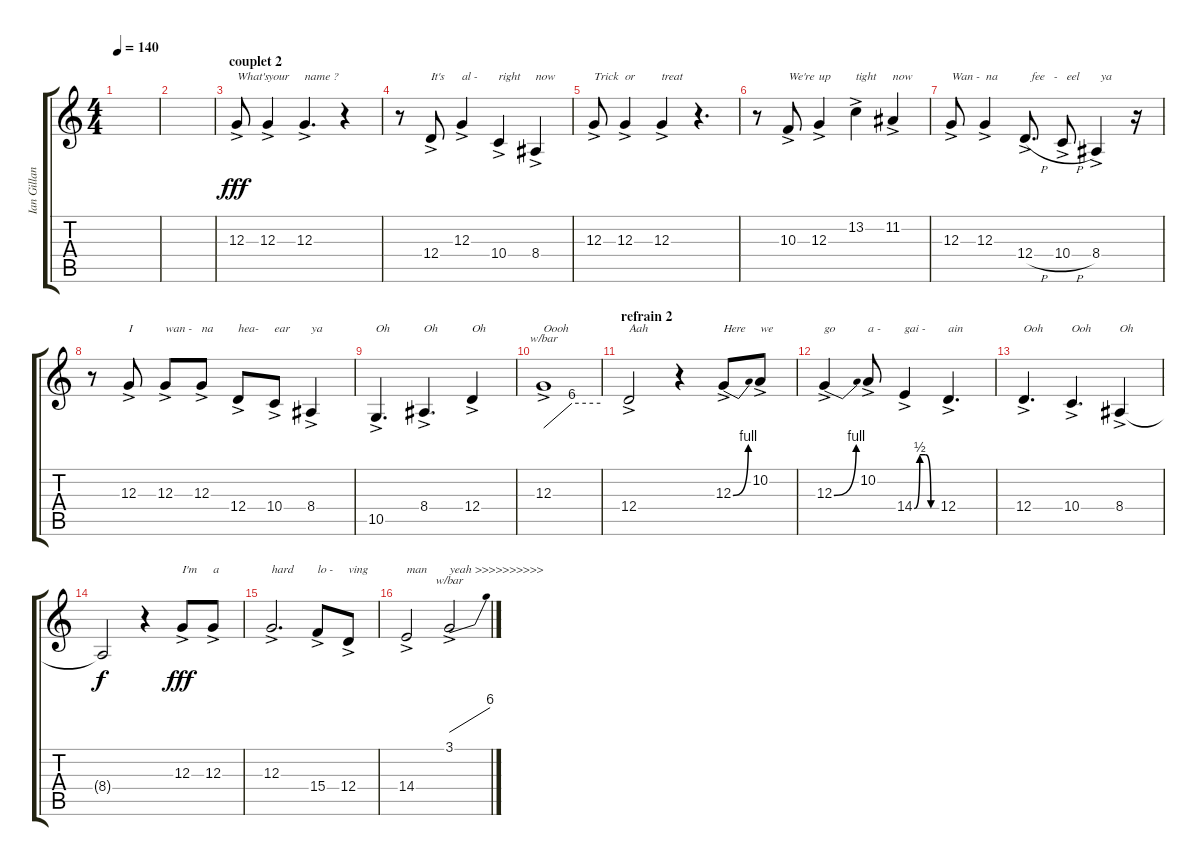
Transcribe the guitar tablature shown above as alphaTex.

\track ("Ian Gillan" "Ian Gillan") {instrument tenorsax}
\staff {score tabs}
\tuning (E4 B3 G3 D3 A2 E2) {hide}
\ts (4 4)
\tempo 140
\clef g2
\ks c
|
|
\section ("" "couplet 2")
12.3{ac}.8{txt "What's" dy fff} 12.3{ac}.4{txt "your"} 12.3{ac}.4{d txt "name ?"} r.4 |
r.8 12.4{ac}.8{txt "It's"} 12.3{ac}.4{txt "al -"} 10.4{ac}.4{txt "right"} 8.4{ac}.4{txt "now"} |
12.3{ac}.8{txt "Trick"} 12.3{ac}.4{txt "or"} 12.3{ac}.4{txt "treat"} r.4{d} |
r.8 10.3{ac}.8{txt "We're"} 12.3{ac}.4{txt "up"} 13.2{ac}.4{txt "tight"} 11.2{ac}.4{txt "now"} |
12.3{ac}.8{txt "Wan -  na           fee   -   eel       ya"} 12.3{ac}.4 12.4{h ac}.8{d} 10.4{h ac}.8 8.4{ac}.4 r.16 |
r.8 12.3{ac}.8{txt "I"} 12.3{ac}.8{txt "wan -"} 12.3{ac}.8{txt "na"} 12.4{ac}.8{txt "hea- "} 10.4{ac}.8{txt "ear"} 8.4{ac}.4{txt "ya"} |
10.5{ac}.4{d txt "Oh"} 8.4{ac}.4{d txt "Oh"} 12.4{ac}.4{txt "Oh"} |
12.3{ac}.1{tbe (custom default 0 0 30 24 60 24) txt "Oooh"} |
\section ("" "refrain 2")
12.4{ac}.2{txt "Aah"} r.4 12.3{be (bend 0 0 60 4) ac}.8{txt "Here"} 10.2{ac}.8{txt "we"} |
12.3{be (bend 0 0 60 4) ac}.4{txt "go"} 10.2{ac}.8{txt "a -"} 14.4{be (custom 0 0 15 2 30 2 45 0 60 0) ac}.4{txt "gai -"} 12.4{ac}.4{d txt "ain"} |
12.4{ac}.4{d txt "Ooh"} 10.4{ac}.4{d txt "Ooh"} 8.4{ac}.4{txt "Oh"} |
8.4{t}.2{dy f} r.4 12.3{ac}.8{txt "I'm" dy fff} 12.3{ac}.8{txt "a"} |
12.3{ac}.2{d txt "hard"} 15.4{ac}.8{txt "lo -"} 12.4{ac}.8{txt "ving"} |
14.4{ac}.2{txt "man"} 3.1{ac}.2{tbe (dive default 0 0 60 24) txt "yeah >>>>>>>>>>"}
